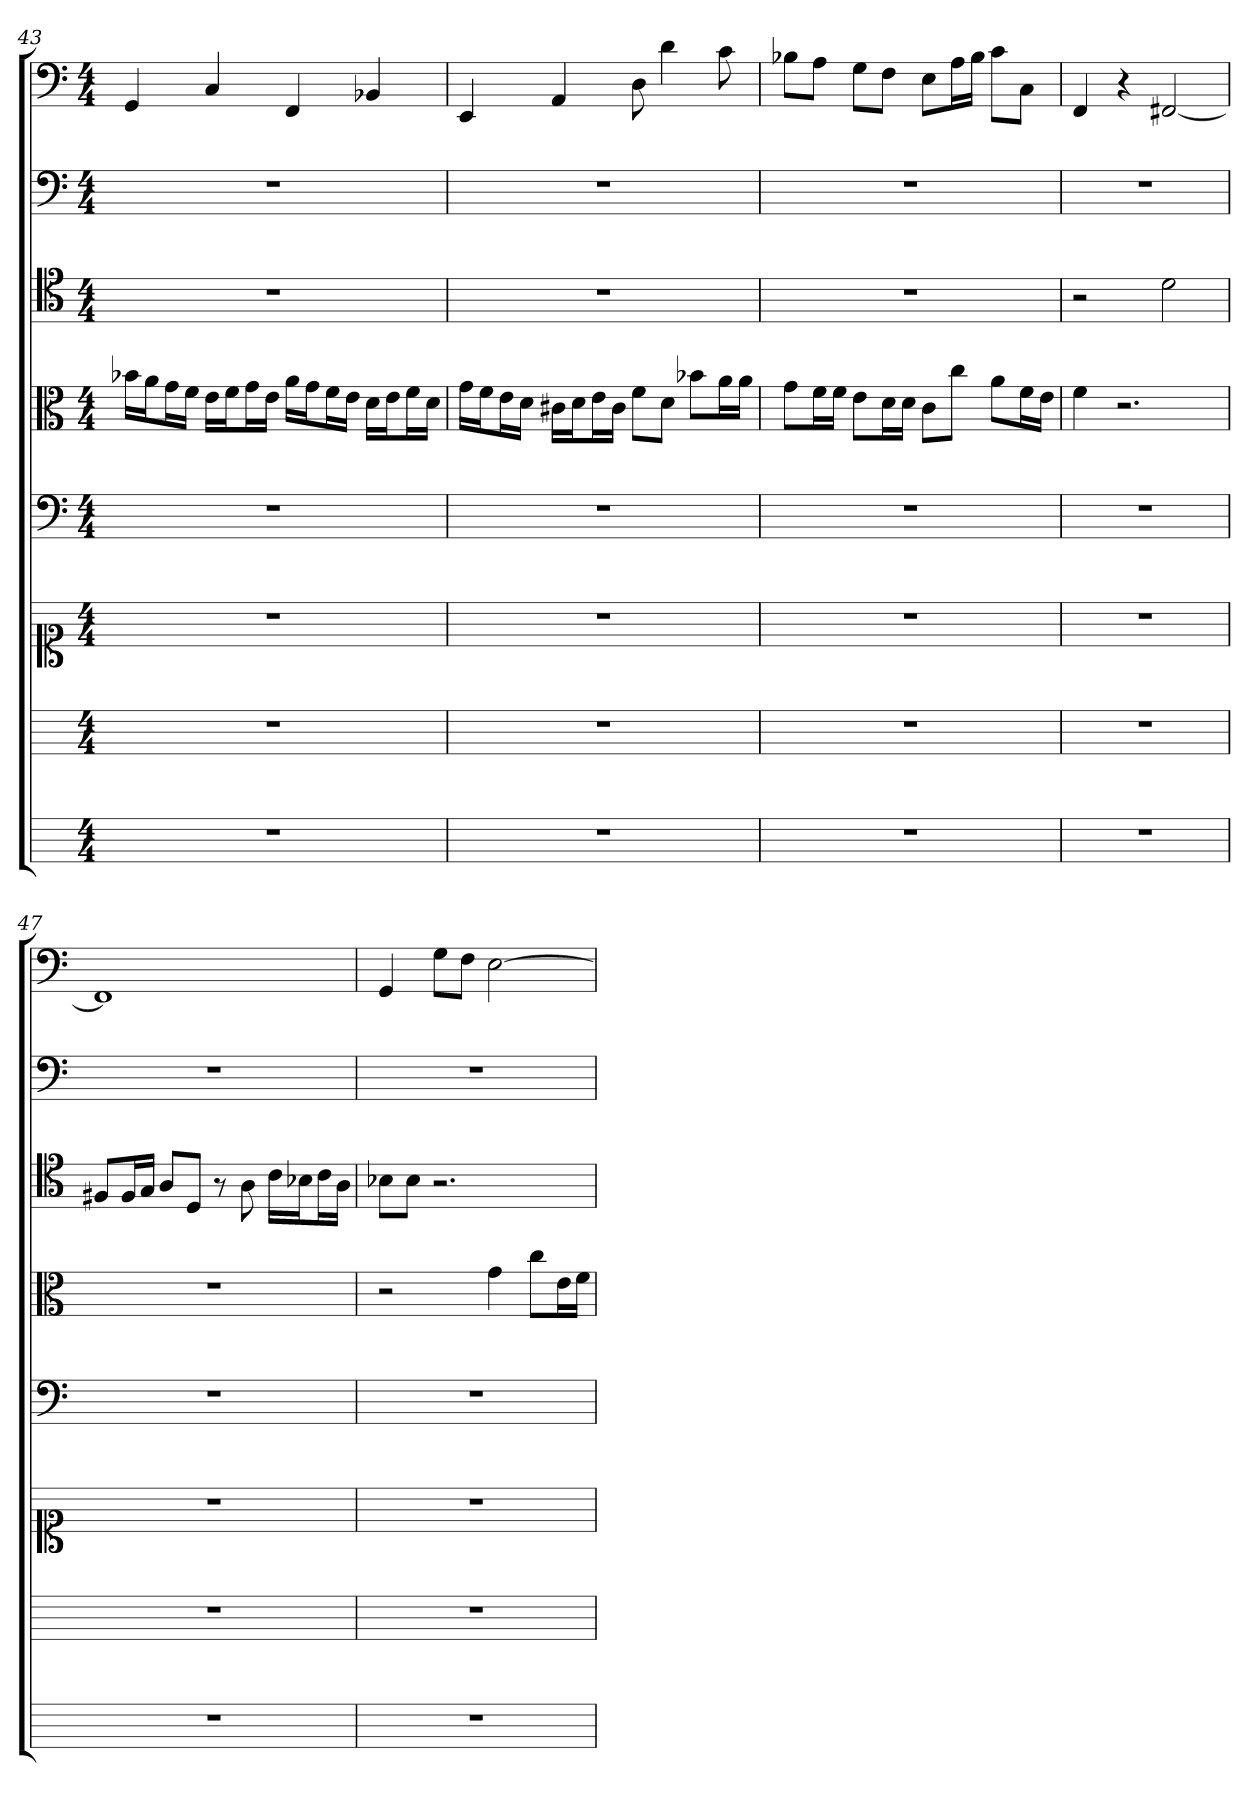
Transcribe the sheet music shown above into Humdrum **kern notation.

**kern	**kern	**kern	**kern	**kern	**kern	**kern	**kern
*part8	*part7	*part6	*part5	*part4	*part3	*part2	*part1
*staff8	*staff7	*staff6	*staff5	*staff4	*staff3	*staff2	*staff1
*	*	*clefC1	*clefF4	*clefC3	*clefC4	*clefF4	*clefF4
*k[]	*k[]	*k[]	*k[]	*k[]	*k[]	*k[]	*k[]
*C:	*C:	*C:	*C:	*C:	*C:	*C:	*C:
*M4/4	*M4/4	*M4/4	*M4/4	*M4/4	*M4/4	*M4/4	*M4/4
=43	=43	=43	=43	=43	=43	=43	=43
1r	1r	1r	1r	16b-X\LL	1r	1r	4GG
.	.	.	.	16a\J	.	.	.
.	.	.	.	16g\L	.	.	.
.	.	.	.	16f\JJ	.	.	.
.	.	.	.	16e\LL	.	.	4C
.	.	.	.	16f\J	.	.	.
.	.	.	.	16g\L	.	.	.
.	.	.	.	16e\JJ	.	.	.
.	.	.	.	16a\LL	.	.	4FF
.	.	.	.	16g\J	.	.	.
.	.	.	.	16f\L	.	.	.
.	.	.	.	16e\JJ	.	.	.
.	.	.	.	16d\LL	.	.	4BB-X
.	.	.	.	16e\J	.	.	.
.	.	.	.	16f\L	.	.	.
.	.	.	.	16d\JJ	.	.	.
=44	=44	=44	=44	=44	=44	=44	=44
1r	1r	1r	1r	16g\LL	1r	1r	4EE
.	.	.	.	16f\J	.	.	.
.	.	.	.	16e\L	.	.	.
.	.	.	.	16d\JJ	.	.	.
.	.	.	.	16c#X\LL	.	.	4AA
.	.	.	.	16d\J	.	.	.
.	.	.	.	16e\L	.	.	.
.	.	.	.	16c#\JJ	.	.	.
.	.	.	.	8f\L	.	.	8D
.	.	.	.	8d\J	.	.	4d
.	.	.	.	8b-X\L	.	.	.
.	.	.	.	16a\L	.	.	8c
.	.	.	.	16a\JJ	.	.	.
=45	=45	=45	=45	=45	=45	=45	=45
1r	1r	1r	1r	8g\L	1r	1r	8B-X\L
.	.	.	.	16f\L	.	.	8A\J
.	.	.	.	16f\JJ	.	.	.
.	.	.	.	8e\L	.	.	8G\L
.	.	.	.	16d\L	.	.	8F\J
.	.	.	.	16d\JJ	.	.	.
.	.	.	.	8c\L	.	.	8E\L
.	.	.	.	8cc\J	.	.	16A\L
.	.	.	.	.	.	.	16B-\JJ
.	.	.	.	8a\L	.	.	8c\L
.	.	.	.	16f\L	.	.	8C\J
.	.	.	.	16e\JJ	.	.	.
=46	=46	=46	=46	=46	=46	=46	=46
1r	1r	1r	1r	4f	2r	1r	4FF
.	.	.	.	2.r	.	.	4r
.	.	.	.	.	2d	.	[2FF#X
=47	=47	=47	=47	=47	=47	=47	=47
1r	1r	1r	1r	1r	8F#X/L	1r	1FF#]
.	.	.	.	.	16F#/L	.	.
.	.	.	.	.	16G/JJ	.	.
.	.	.	.	.	8A/L	.	.
.	.	.	.	.	8D/J	.	.
.	.	.	.	.	8r	.	.
.	.	.	.	.	8A	.	.
.	.	.	.	.	16c\LL	.	.
.	.	.	.	.	16B-X\J	.	.
.	.	.	.	.	16c\L	.	.
.	.	.	.	.	16A\JJ	.	.
=48	=48	=48	=48	=48	=48	=48	=48
1r	1r	1r	1r	2r	8B-X\L	1r	4GG
.	.	.	.	.	8B-\J	.	.
.	.	.	.	.	2.r	.	8G\L
.	.	.	.	.	.	.	8F\J
.	.	.	.	4g	.	.	[2E
.	.	.	.	8cc\L	.	.	.
.	.	.	.	16e\L	.	.	.
.	.	.	.	16f\JJ	.	.	.
=	=	=	=	=	=	=	=
*-	*-	*-	*-	*-	*-	*-	*-
